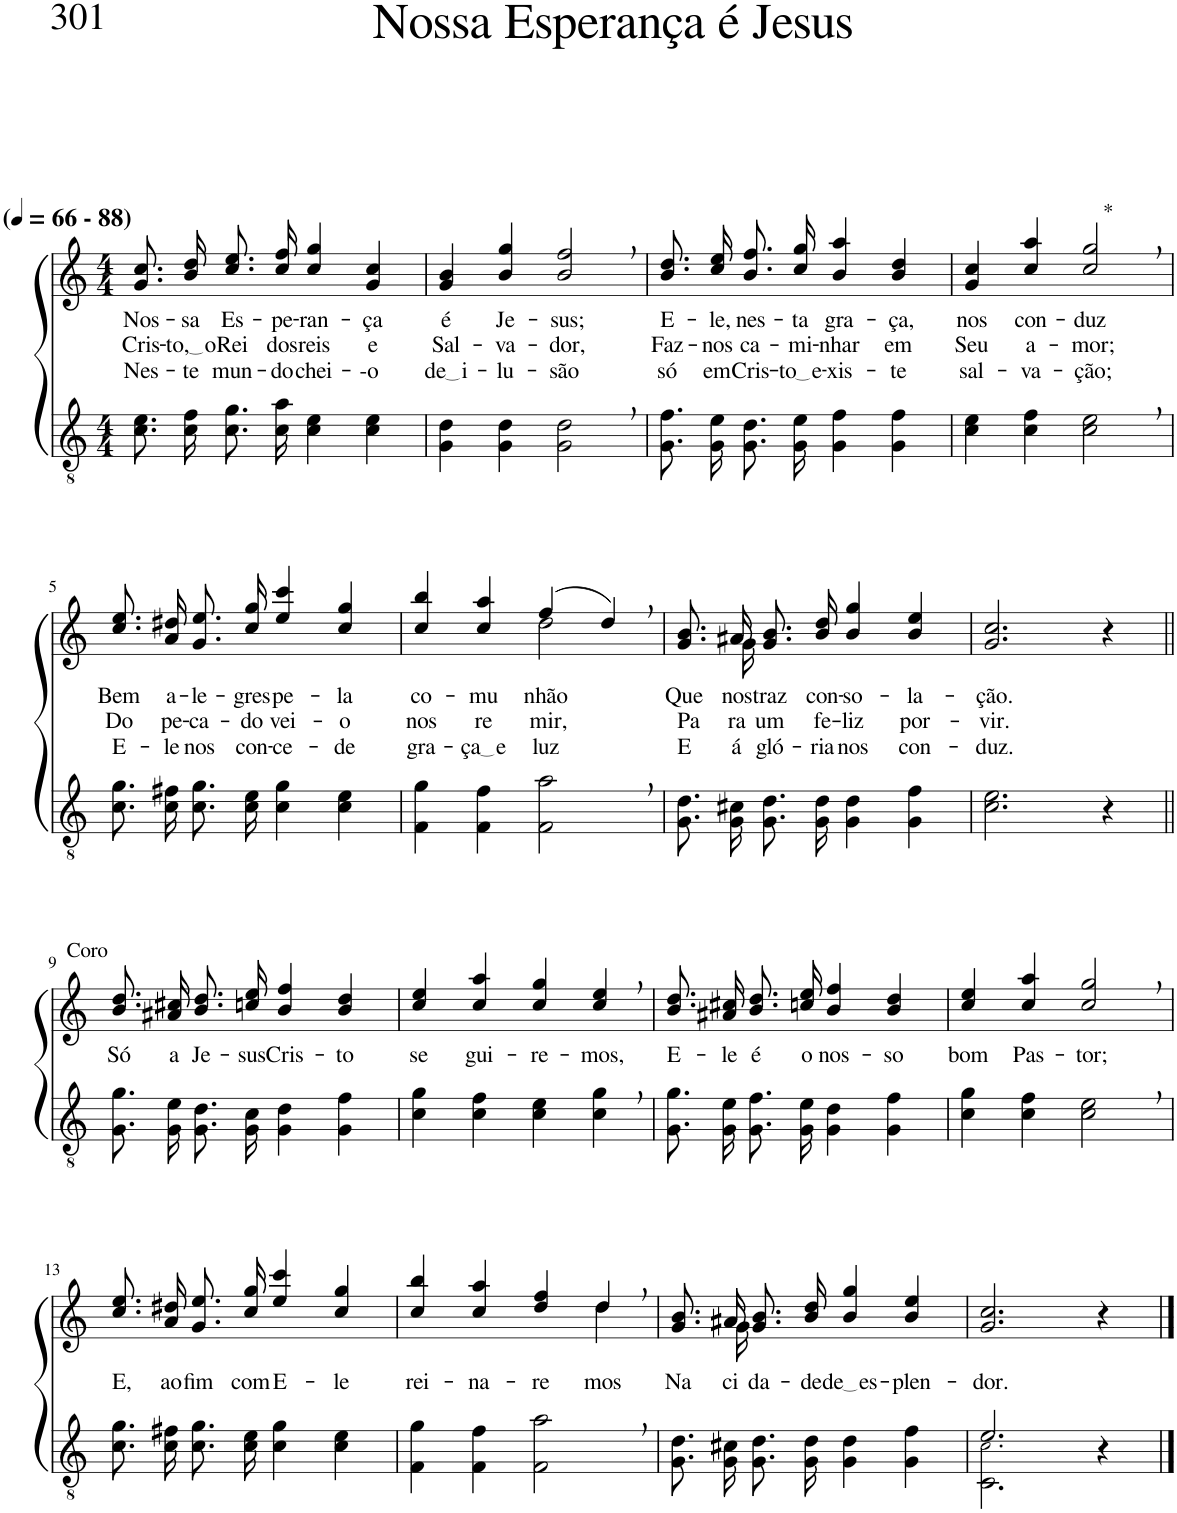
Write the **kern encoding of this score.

**kern	**kern	**text	**text	**text
*part2	*part1	*part1	*part1	*part1
*staff2	*staff1	*staff1	*staff1	*staff1
*I"Parte III e IV	*I"Parte I e II	*	*	*
*clefGv2	*clefG2	*	*	*
*Trd5c9	*Trd5c9	*	*	*
*k[]	*k[]	*	*	*
*M4/4	*M4/4	*	*	*
*MM66	*MM66	*	*	*
=1	=1	=1	=1	=1
!	!LO:TX:a:B:t=(	!	!	!
!	!LO:TX:a:B:t=- 88)	!	!	!
!	!	!LO:LY:b	!LO:LY:b	!LO:LY:b
8.c\ 8.e\L	8.g\ 8.cc\L	Nos-	Cris-	Nes-
!	!	!LO:LY:b	!LO:LY:b	!LO:LY:b
16c\ 16f\Jk	16b\ 16dd\Jk	-sa	to, o	-te
!	!	!LO:LY:b	!LO:LY:b	!LO:LY:b
8.c\ 8.g\L	8.cc\ 8.ee\L	Es-	Rei	mun-
!	!	!LO:LY:b	!LO:LY:b	!LO:LY:b
16c\ 16a\Jk	16cc\ 16ff\Jk	-pe-	dos	-do
!	!	!LO:LY:b	!LO:LY:b	!LO:LY:b
4c\ 4e\	4cc/ 4gg/	-ran-	reis	chei-
!	!	!LO:LY:b	!LO:LY:b	!LO:LY:b
4c\ 4e\	4g/ 4cc/	-ça	e	--o
=2	=2	=2	=2	=2
!	!	!LO:LY:b	!LO:LY:b	!LO:LY:b
4G\ 4d\	4g/ 4b/	é	Sal-	de i
!	!	!LO:LY:b	!LO:LY:b	!LO:LY:b
4G\ 4d\	4b/ 4gg/	Je-	-va-	-lu-
!	!	!LO:LY:b	!LO:LY:b	!LO:LY:b
2G\, 2d\,	2b/, 2ff/,	-sus;	-dor,	-são
=3	=3	=3	=3	=3
!	!	!LO:LY:b	!LO:LY:b	!LO:LY:b
8.G\ 8.f\L	8.b\ 8.dd\L	E-	Faz-	só
!	!	!LO:LY:b	!LO:LY:b	!LO:LY:b
16G\ 16e\Jk	16cc\ 16ee\Jk	-le,	-nos	em
!	!	!LO:LY:b	!LO:LY:b	!LO:LY:b
8.G\ 8.d\L	8.b\ 8.ff\L	nes-	ca-	Cris-
!	!	!LO:LY:b	!LO:LY:b	!LO:LY:b
16G\ 16e\Jk	16cc\ 16gg\Jk	-ta	-mi-	to e
!	!	!LO:LY:b	!LO:LY:b	!LO:LY:b
4G\ 4f\	4b/ 4aa/	gra-	-nhar	-xis-
!	!	!LO:LY:b	!LO:LY:b	!LO:LY:b
4G\ 4f\	4b/ 4dd/	-ça,	em	-te
=4	=4	=4	=4	=4
!	!	!LO:LY:b	!LO:LY:b	!LO:LY:b
4c\ 4e\	4g/ 4cc/	nos	Seu	sal-
!	!	!LO:LY:b	!LO:LY:b	!LO:LY:b
4c\ 4f\	4cc/ 4aa/	con-	a-	-va-
!	!LO:TX:a:t=*	!	!	!
!	!	!LO:LY:b	!LO:LY:b	!LO:LY:b
2c\, 2e\,	2cc/, 2gg/,	-duz	-mor;	-ção;
!!LO:LB:g=z
=5	=5	=5	=5	=5
!	!	!LO:LY:b	!LO:LY:b	!LO:LY:b
8.c\ 8.g\L	8.cc\ 8.ee\L	Bem	Do	E-
!	!	!LO:LY:b	!LO:LY:b	!LO:LY:b
16c\ 16f#X\Jk	16a\ 16dd#X\Jk	a-	pe-	-le
!	!	!LO:LY:b	!LO:LY:b	!LO:LY:b
8.c\ 8.g\L	8.g\ 8.ee\L	-le-	-ca-	nos
!	!	!LO:LY:b	!LO:LY:b	!LO:LY:b
16c\ 16e\Jk	16cc\ 16gg\Jk	-gres	-do	con-
!	!	!LO:LY:b	!LO:LY:b	!LO:LY:b
4c\ 4g\	4ee/ 4ccc/	pe-	vei-	-ce-
!	!	!LO:LY:b	!LO:LY:b	!LO:LY:b
4c\ 4e\	4cc/ 4gg/	-la	-o	-de
=6	=6	=6	=6	=6
!	!	!LO:LY:b	!LO:LY:b	!LO:LY:b
*	*^	*	*	*
4F\ 4g\	4cc/ 4bb/	2ryy	co-	nos	gra-
!	!	!	!LO:LY:b	!LO:LY:b	!LO:LY:b
4F\ 4f\	4cc/ 4aa/	.	-mu-	re-	ça e
!	!	!	!LO:LY:b	!LO:LY:b	!LO:LY:b
2F\, 2a\,	(4ff/	2dd\	-nhão	-mir,	luz
.	4dd,/)	.	.	.	.
=7	=7	=7	=7	=7	=7
!	!	!	!LO:LY:b	!LO:LY:b	!LO:LY:b
8.G/ 8.d/L	8.g/ 8.b/L	8.ryy	Que	Pa-	E
!	!	!	!LO:LY:b	!LO:LY:b	!LO:LY:b
16G/ 16c#X/Jk	16a#X/Jk	16g\	nos	-ra	á
!	!	!	!LO:LY:b	!LO:LY:b	!LO:LY:b
8.G\ 8.d\L	8.g\ 8.b\L	2.ryy	traz	um	gló-
!	!	!	!LO:LY:b	!LO:LY:b	!LO:LY:b
16G\ 16d\Jk	16b\ 16dd\Jk	.	con-	fe-	-ria
!	!	!	!LO:LY:b	!LO:LY:b	!LO:LY:b
4G\ 4d\	4b/ 4gg/	.	-so-	-liz	nos
!	!	!	!LO:LY:b	!LO:LY:b	!LO:LY:b
4G\ 4f\	4b/ 4ee/	.	-la-	por-	con-
*	*v	*v	*	*	*
=8	=8	=8	=8	=8
!	!	!LO:LY:b	!LO:LY:b	!LO:LY:b
2.c\ 2.e\	2.g/ 2.cc/	-ção.	-vir.	-duz.
4r	4r	.	.	.
!!LO:LB:g=z
=9||	=9||	=9||	=9||	=9||
!	!LO:TX:a:t=Coro	!	!	!
!	!	!LO:LY:b	!	!
8.G\ 8.g\L	8.b\ 8.dd\L	Só	.	.
!	!	!LO:LY:b	!	!
16G\ 16e\Jk	16a#X\ 16cc#X\Jk	a	.	.
!	!	!LO:LY:b	!	!
8.G/ 8.d/L	8.b\ 8.dd\L	Je-	.	.
!	!	!LO:LY:b	!	!
16G/ 16c/Jk	16ccn\ 16ee\Jk	-sus	.	.
!	!	!LO:LY:b	!	!
4G\ 4d\	4b/ 4ff/	Cris-	.	.
!	!	!LO:LY:b	!	!
4G\ 4f\	4b/ 4dd/	-to	.	.
=10	=10	=10	=10	=10
!	!	!LO:LY:b	!	!
4c\ 4g\	4cc/ 4ee/	se	.	.
!	!	!LO:LY:b	!	!
4c\ 4f\	4cc/ 4aa/	gui-	.	.
!	!	!LO:LY:b	!	!
4c\ 4e\	4cc/ 4gg/	-re-	.	.
!	!	!LO:LY:b	!	!
4c\, 4g\,	4cc/, 4ee/,	-mos,	.	.
=11	=11	=11	=11	=11
!	!	!LO:LY:b	!	!
8.G\ 8.g\L	8.b\ 8.dd\L	E-	.	.
!	!	!LO:LY:b	!	!
16G\ 16e\Jk	16a#X\ 16cc#X\Jk	-le	.	.
!	!	!LO:LY:b	!	!
8.G\ 8.f\L	8.b\ 8.dd\L	é	.	.
!	!	!LO:LY:b	!	!
16G\ 16e\Jk	16ccn\ 16ee\Jk	o	.	.
!	!	!LO:LY:b	!	!
4G\ 4d\	4b/ 4ff/	nos-	.	.
!	!	!LO:LY:b	!	!
4G\ 4f\	4b/ 4dd/	-so	.	.
=12	=12	=12	=12	=12
!	!	!LO:LY:b	!	!
4c\ 4g\	4cc/ 4ee/	bom	.	.
!	!	!LO:LY:b	!	!
4c\ 4f\	4cc/ 4aa/	Pas-	.	.
!	!	!LO:LY:b	!	!
2c\, 2e\,	2cc/, 2gg/,	-tor;	.	.
!!LO:LB:g=z
=13	=13	=13	=13	=13
!	!	!LO:LY:b	!	!
8.c\ 8.g\L	8.cc\ 8.ee\L	E,	.	.
!	!	!LO:LY:b	!	!
16c\ 16f#X\Jk	16a\ 16dd#X\Jk	ao	.	.
!	!	!LO:LY:b	!	!
8.c\ 8.g\L	8.g\ 8.ee\L	fim	.	.
!	!	!LO:LY:b	!	!
16c\ 16e\Jk	16cc\ 16gg\Jk	com	.	.
!	!	!LO:LY:b	!	!
4c\ 4g\	4ee/ 4ccc/	E-	.	.
!	!	!LO:LY:b	!	!
4c\ 4e\	4cc/ 4gg/	-le	.	.
=14	=14	=14	=14	=14
!	!	!LO:LY:b	!	!
*	*^	*	*	*
4F\ 4g\	4cc/ 4bb/	2.ryy	rei-	.	.
!	!	!	!LO:LY:b	!	!
4F\ 4f\	4cc/ 4aa/	.	-na-	.	.
!	!	!	!LO:LY:b	!	!
2F\, 2a\,	4dd/ 4ff/	.	-re-	.	.
!	!	!	!LO:LY:b	!	!
.	4dd,/	4dd\	-mos	.	.
=15	=15	=15	=15	=15	=15
!	!	!	!LO:LY:b	!	!
8.G/ 8.d/L	8.g/ 8.b/L	8.ryy	Na	.	.
!	!	!	!LO:LY:b	!	!
16G/ 16c#X/Jk	16a#X/Jk	16g\	ci-	.	.
!	!	!	!LO:LY:b	!	!
8.G\ 8.d\L	8.g\ 8.b\L	2.ryy	-da-	.	.
!	!	!	!LO:LY:b	!	!
16G\ 16d\Jk	16b\ 16dd\Jk	.	-de	.	.
!	!	!	!LO:LY:b	!	!
4G\ 4d\	4b/ 4gg/	.	de es	.	.
!	!	!	!LO:LY:b	!	!
4G\ 4f\	4b/ 4ee/	.	-plen-	.	.
*	*v	*v	*	*	*
=16	=16	=16	=16	=16
*^	*	*	*	*
!	!	!	!LO:LY:b	!	!
2.e/	2.C\ 2.c!\	2.g/ 2.cc/	-dor.	.	.
4r	4ryy	4r	.	.	.
*v	*v	*	*	*	*
==	==	==	==	==
*-	*-	*-	*-	*-
